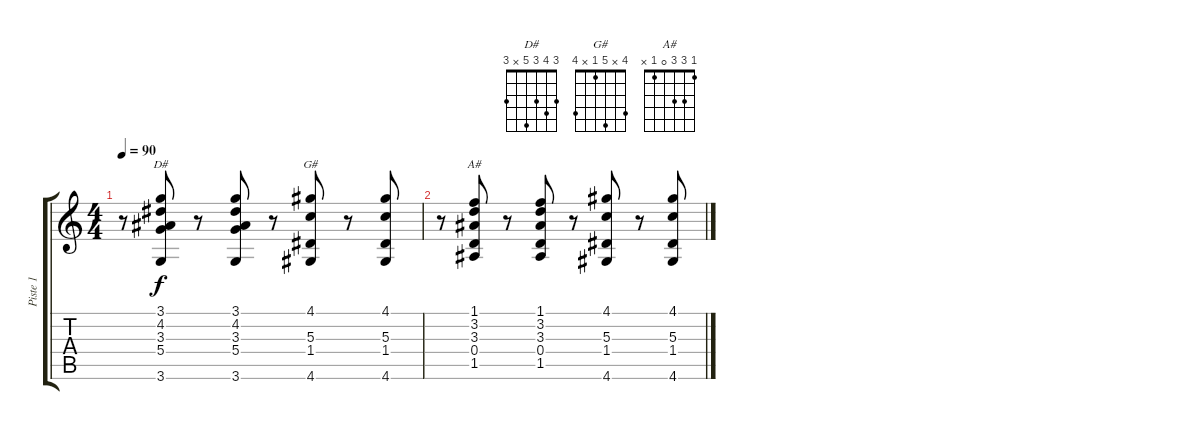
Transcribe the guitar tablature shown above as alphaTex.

\track ("Piste 1" "Piste 1") {instrument acousticguitarsteel}
\staff {score tabs}
\tuning (E4 B3 G3 D3 A2 E2) {hide}
\chord ("D#" 3 4 3 5 x 3)
\chord ("G#" 4 x 5 1 x 4)
\chord ("A#" 1 3 3 0 1 x)
\ts (4 4)
\tempo 90
\clef g2
\ks c
r.8{dy f instrument acousticguitarsteel} (3.1 4.2 3.3 5.4 3.6).8{ch "D#"} r.8 (3.1 4.2 3.3 5.4 3.6).8 r.8 (4.1 5.3 1.4 4.6).8{ch "G#"} r.8 (4.1 5.3 1.4 4.6).8 |
r.8 (1.1 3.2 3.3 0.4 1.5).8{ch "A#"} r.8 (1.1 3.2 3.3 0.4 1.5).8 r.8 (4.1 5.3 1.4 4.6).8 r.8 (4.1 5.3 1.4 4.6).8
